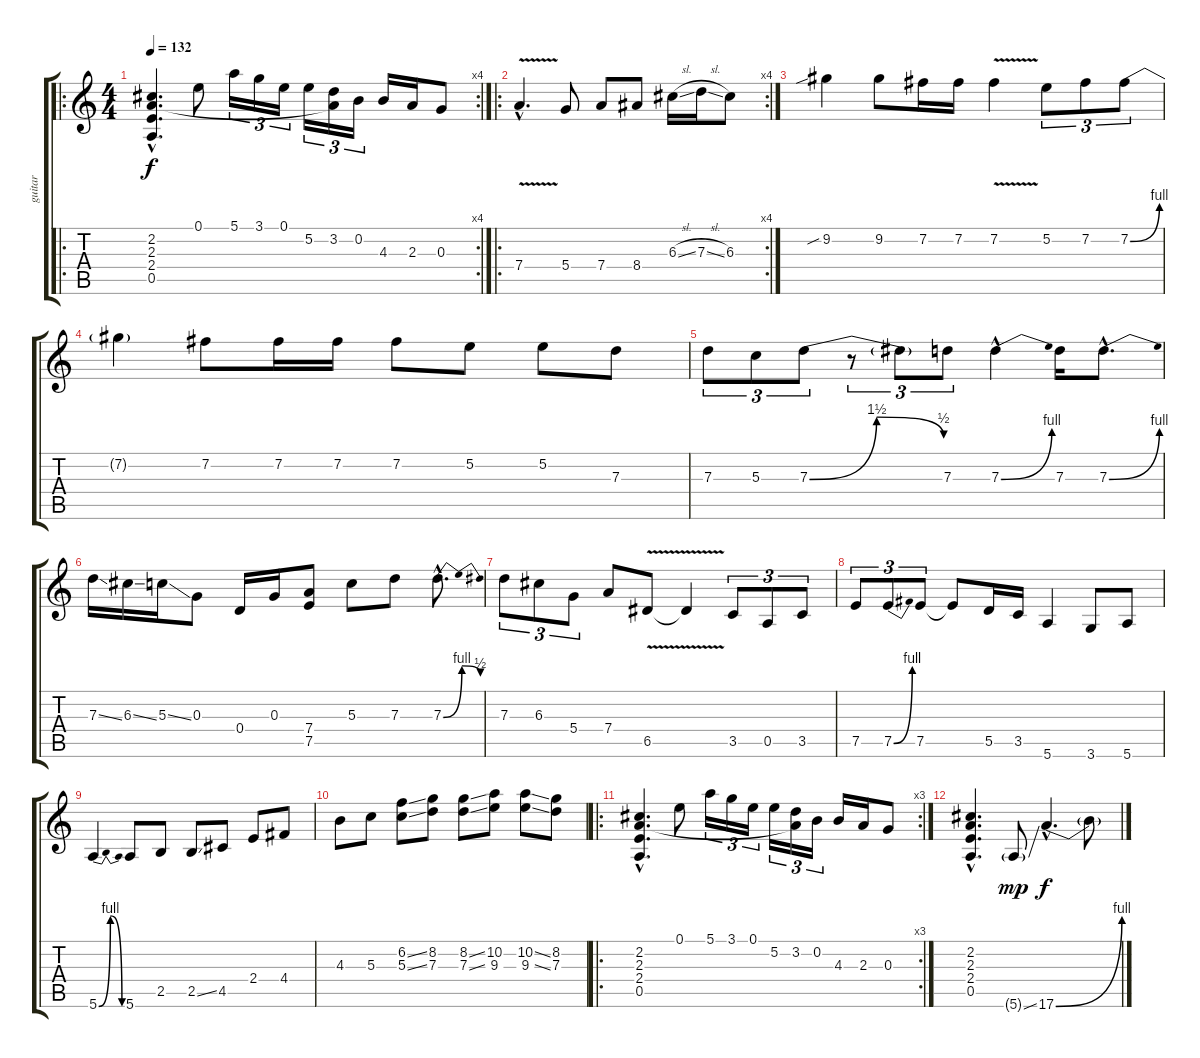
\track ("guitar" "guitar") {instrument overdrivenguitar}
\staff {score tabs}
\tuning (E4 B3 G3 D3 A2 E2) {hide}
\ro
\rc 4
\ts (4 4)
\tempo 132
\clef g2
\ks c
(2.2{hac} 2.3{hac} 2.4{hac} 0.5{hac}).4{d dy f} 0.1.8 5.1.16{tu (3 2)} 3.1.16{tu (3 2)} 0.1.16{tu (3 2)} 5.2.16{tu (3 2)} (3.2 2.3{t}).16{tu (3 2)} 0.2.16{tu (3 2)} 4.3.16 2.3.16 0.3.8 |
\ro
\rc 4
7.4{v hac}.4{d} 5.4.8 7.4.8 8.4.8 6.3{sl}.16 7.3{sl}.16 6.3.8 |
9.2{sib}.4 9.2.8 7.2.16 7.2.16 7.2{v}.4 5.2.8{tu (3 2)} 7.2.8{tu (3 2)} 7.2{be (bend 0 0 60 4)}.8{tu (3 2)} |
7.2{t}.4 7.2.8 7.2.16 7.2.16 7.2.8 5.2.8 5.2.8 7.3.8 |
7.3.8{tu (3 2)} 5.3.8{tu (3 2)} 7.3{be (bendrelease 0 0 30 6 30 6 60 2)}.8{tu (3 2)} r.8{tu (3 2)} 7.3{t}.8{tu (3 2)} 7.3.8{tu (3 2)} 7.3{be (bend 0 0 60 4) hac}.4 7.3.16 7.3{be (bend 0 0 60 4) hac}.8{d} |
7.3{ss}.16 6.3{ss}.16 5.3{ss}.16 0.3.8 0.4.16 0.3.16 (7.4 7.5).8 5.3.8 7.3.8 7.3{be (bendrelease 0 0 30 4 30 4 60 2) hac}.8{d} |
7.3.8{tu (3 2)} 6.3.8{tu (3 2)} 5.4.8{tu (3 2)} 7.4.8 6.5{v}.8 6.5{t}.4 3.5.8{tu (3 2)} 0.5.8{tu (3 2)} 3.5.8{tu (3 2)} |
7.5.8{tu (3 2)} 7.5{be (bend 0 0 60 4)}.8{tu (3 2)} 7.5.8{tu (3 2)} 7.5{t}.8 5.5.16 3.5.16 5.6.4 3.6.8 5.6.8 |
5.6{be (bendrelease 0 0 30 4 30 4 60 0)}.4 5.6.8 2.5.8 2.5{ss}.8 4.5.8 2.4.8 4.4.8 |
4.3.8 5.3.8 (6.2{ss} 5.3{ss}).8 (8.2 7.3).8 (8.2{ss} 7.3{ss}).8 (10.2 9.3).8 (10.2{ss} 9.3{ss}).8 (8.2 7.3).8 |
\ro
\rc 3
(2.2{hac} 2.3{hac} 2.4{hac} 0.5{hac}).4{d} 0.1.8 5.1.16{tu (3 2)} 3.1.16{tu (3 2)} 0.1.16{tu (3 2)} 5.2.16{tu (3 2)} (3.2 2.3{t}).16{tu (3 2)} 0.2.16{tu (3 2)} 4.3.16 2.3.16 0.3.8 |
(2.2{hac} 2.3{hac} 2.4{hac} 0.5{hac}).4{d} 5.6{ss g}.8{dy mp} 17.6{be (bend 0 0 60 4) hac}.4{d dy f} 17.6{t}.8
